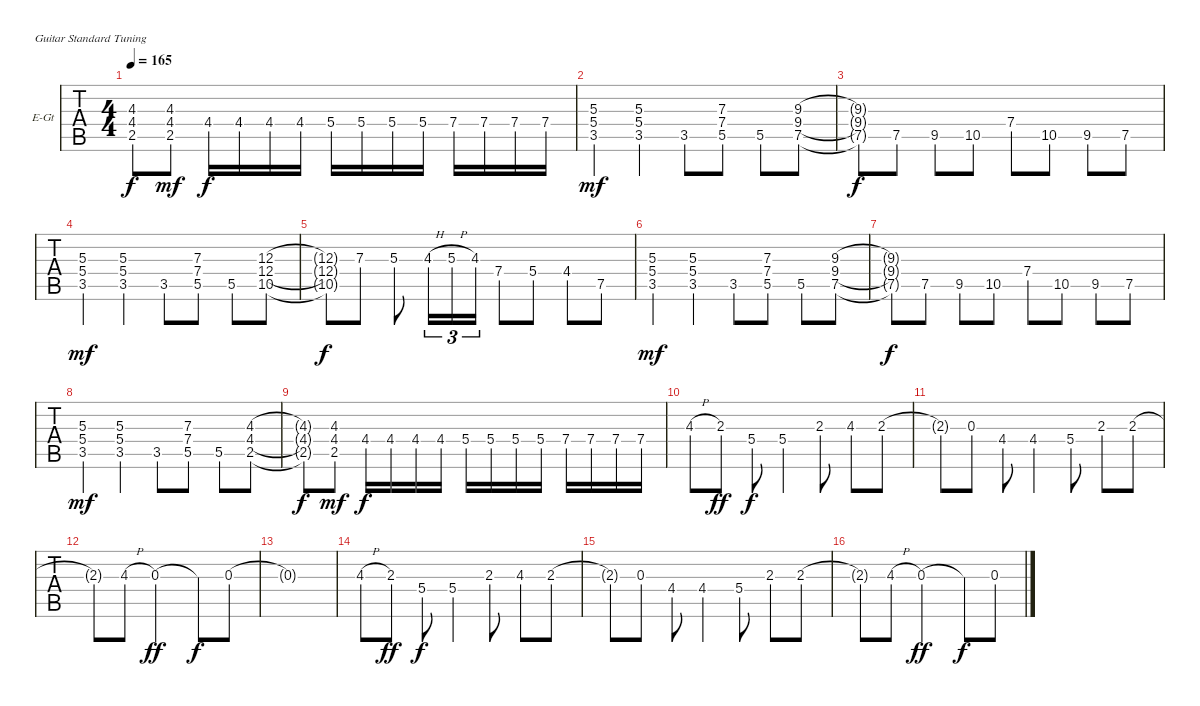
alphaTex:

\bracketExtendMode groupsimilarinstruments
\firstSystemTrackNameOrientation horizontal
\otherSystemsTrackNameOrientation horizontal
\track ("Guitar 1 (Lead) Marcel" "E-Gt") {instrument distortionguitar}
\staff {tabs}
\tuning (E4 B3 G3 D3 A2 E2)
\ts (4 4)
\tempo 165
\clef g2
\ks c
(4.3{t} 4.4{t} 2.5{t}).8{dy f} (4.3 4.4 2.5).8{dy mf} 4.4.16{dy f} 4.4.16 4.4.16 4.4.16 5.4.16 5.4.16 5.4.16 5.4.16 7.4.16 7.4.16 7.4.16 7.4.16 |
(5.3 5.4 3.5).4{dy mf} (5.3 5.4 3.5).4 3.5.8 (7.3 7.4 5.5).8 5.5.8 (9.3 9.4 7.5).8 |
(9.3{t} 9.4{t} 7.5{t}).8{dy f} 7.5.8 9.5.8 10.5.8 7.4.8 10.5.8 9.5.8 7.5.8 |
(5.3 5.4 3.5).4{dy mf} (5.3 5.4 3.5).4 3.5.8 (7.3 7.4 5.5).8 5.5.8 (12.3 12.4 10.5).8 |
(12.3{t} 12.4{t} 10.5{t}).8{dy f} 7.3.8 5.3.8 4.3{h}.16{tu (3 2)} 5.3{h}.16{tu (3 2)} 4.3.16{tu (3 2)} 7.4.8 5.4.8 4.4.8 7.5.8 |
(5.3 5.4 3.5).4{dy mf} (5.3 5.4 3.5).4 3.5.8 (7.3 7.4 5.5).8 5.5.8 (9.3 9.4 7.5).8 |
(9.3{t} 9.4{t} 7.5{t}).8{dy f} 7.5.8 9.5.8 10.5.8 7.4.8 10.5.8 9.5.8 7.5.8 |
(5.3 5.4 3.5).4{dy mf} (5.3 5.4 3.5).4 3.5.8 (7.3 7.4 5.5).8 5.5.8 (4.3 4.4 2.5).8 |
(4.3{t} 4.4{t} 2.5{t}).8{dy f} (4.3 4.4 2.5).8{dy mf} 4.4.16{dy f} 4.4.16 4.4.16 4.4.16 5.4.16 5.4.16 5.4.16 5.4.16 7.4.16 7.4.16 7.4.16 7.4.16 |
4.3{h}.8 2.3.8{dy ff} 5.4.8{dy f} 5.4.4 2.3.8 4.3.8 2.3.8 |
2.3{t}.8 0.3.8 4.4.8 4.4.4 5.4.8 2.3.8 2.3.8 |
2.3{t}.8 4.3{h}.8 0.3.2{dy ff} 0.3{t}.8{dy f} 0.3.8 |
0.3{t}.1 |
4.3{h}.8 2.3.8{dy ff} 5.4.8{dy f} 5.4.4 2.3.8 4.3.8 2.3.8 |
2.3{t}.8 0.3.8 4.4.8 4.4.4 5.4.8 2.3.8 2.3.8 |
2.3{t}.8 4.3{h}.8 0.3.2{dy ff} 0.3{t}.8{dy f} 0.3.8
